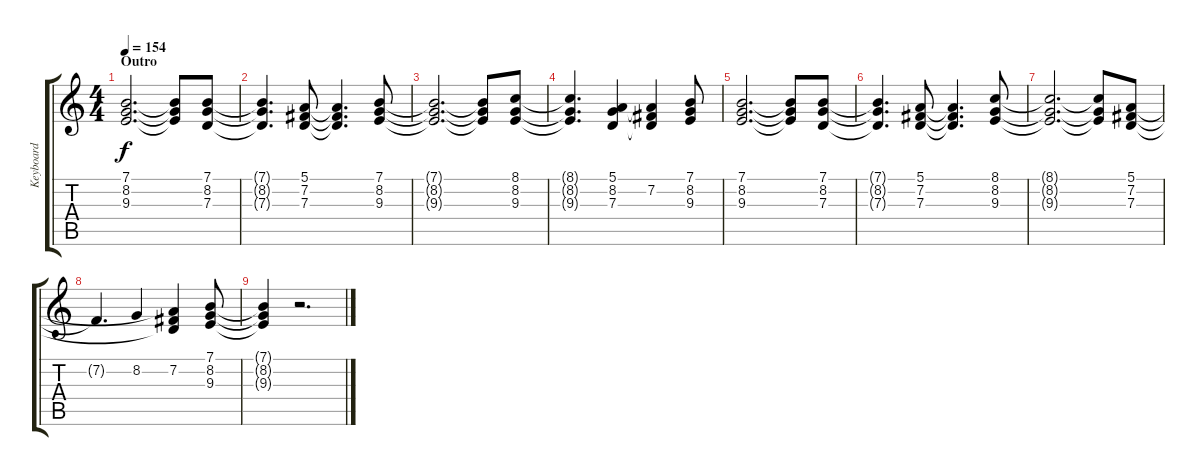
\track ("Keyboard" "Keyboard") {instrument stringensemble1}
\staff {score tabs}
\tuning (E4 B3 G3 D3 A2 E2) {hide}
\ts (4 4)
\section ("" "Outro")
\tempo 154
\clef g2
\ks c
(7.1 8.2 9.3).2{d dy f} (7.1{t} 8.2{t} 9.3{t}).8 (7.1 8.2 7.3).8 |
(7.1{t} 8.2{t} 7.3{t}).4{d} (5.1 7.2 7.3).8 (5.1{t} 7.2{t} 7.3{t}).4{d} (7.1 8.2 9.3).8 |
(7.1{t} 8.2{t} 9.3{t}).2{d} (7.1{t} 8.2{t} 9.3{t}).8 (8.1 8.2 9.3).8 |
(8.1{t} 8.2{t} 9.3{t}).4{d} (5.1 8.2 7.3).4 (5.1{t} 7.2 7.3{t}).4 (7.1 8.2 9.3).8 |
(7.1 8.2 9.3).2{d} (7.1{t} 8.2{t} 9.3{t}).8 (7.1 8.2 7.3).8 |
(7.1{t} 8.2{t} 7.3{t}).4{d} (5.1 7.2 7.3).8 (5.1{t} 7.2{t} 7.3{t}).4{d} (8.1 8.2 9.3).8 |
(8.1{t} 8.2{t} 9.3{t}).2{d} (8.1{t} 8.2{t} 9.3{t}).8 (5.1 7.2 7.3).8 |
7.2{t}.4{d} 8.2.4 (5.1{t} 7.2 7.3{t}).4 (7.1 8.2 9.3).8 |
(7.1{t} 8.2{t} 9.3{t}).4 r.2{d}
